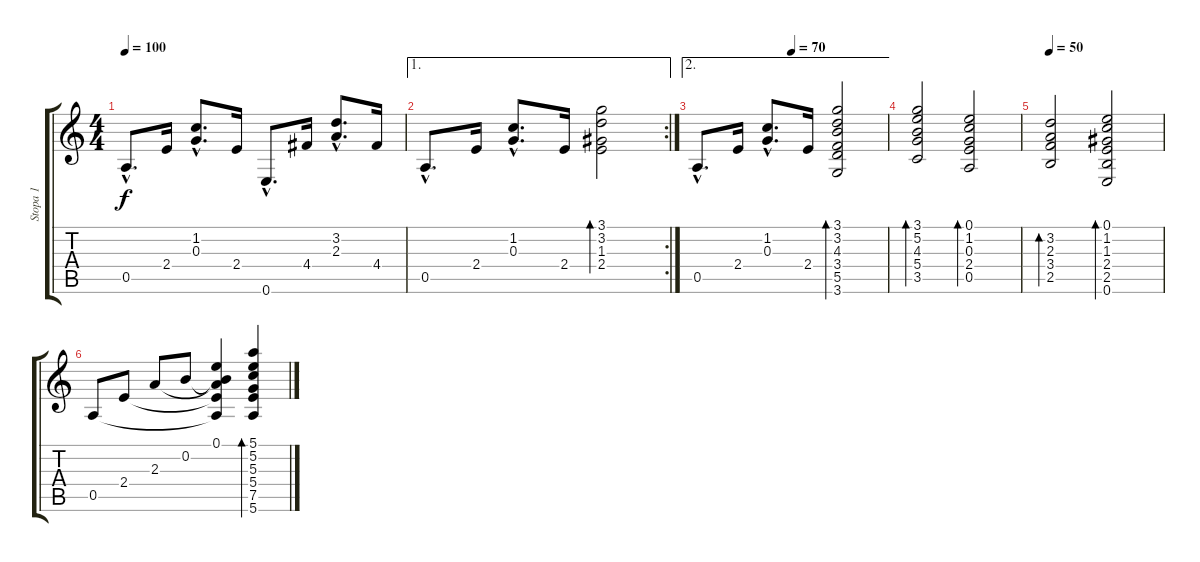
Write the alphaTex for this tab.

\track ("Stopa 1" "Stopa 1") {instrument acousticguitarsteel}
\staff {score tabs}
\tuning (E4 B3 G3 D3 A2 E2) {hide}
\ts (4 4)
\tempo 100
\clef g2
\ks c
0.5{hac}.8{d dy f} 2.4.16 (1.2{hac} 0.3{hac}).8{d} 2.4.16 0.6{hac}.8{d} 4.4.16 (3.2{hac} 2.3{hac}).8{d} 4.4.16 |
\ae 1
\rc 2
0.5{hac}.8{d} 2.4.16 (1.2{hac} 0.3{hac}).8{d} 2.4.16 (3.1 3.2 1.3 2.4).2{bd 120} |
\ae 2
\tempo (70 0.5)
0.5{hac}.8{d} 2.4.16 (1.2{hac} 0.3{hac}).8{d} 2.4.16 (3.1 3.2 4.3 3.4 5.5 3.6).2{bd 120} |
(3.1 5.2 4.3 5.4 3.5).2{bd 120} (0.1 1.2 0.3 2.4 0.5).2{bd 120} |
\tempo 50
(3.2 2.3 3.4 2.5).2{bd 120} (0.1 1.2 1.3 2.4 2.5 0.6).2{bd 480} |
0.5.8 2.4.8 2.3.8 0.2.8 (0.1 0.2{t} 2.3{t} 2.4{t} 0.5{t}).4 (5.1 5.2 5.3 5.4 7.5 5.6).4{bd 120}
